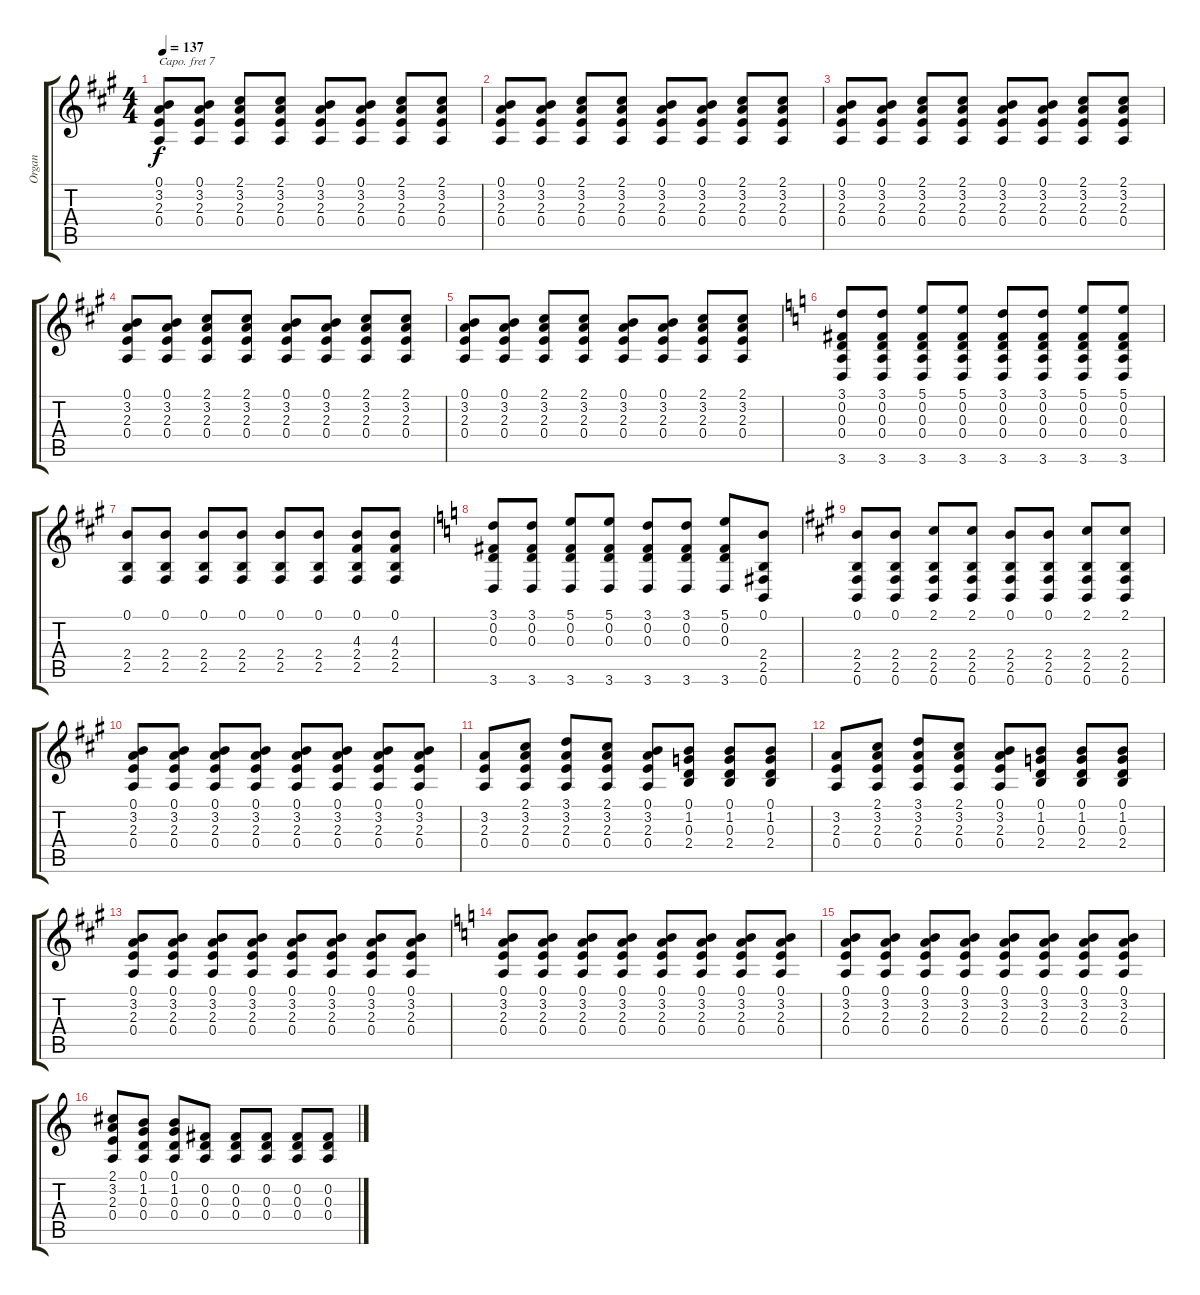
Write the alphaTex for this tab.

\track ("Organ" "Organ") {instrument drawbarorgan}
\staff {score tabs}
\capo 7
\tuning (E4 B3 G3 D3 A2 E2) {hide}
\ts (4 4)
\tempo 137
\clef g2
\ks a
(0.1 3.2 2.3 0.4).8{dy f} (0.1 3.2 2.3 0.4).8 (2.1 3.2 2.3 0.4).8 (2.1 3.2 2.3 0.4).8 (0.1 3.2 2.3 0.4).8 (0.1 3.2 2.3 0.4).8 (2.1 3.2 2.3 0.4).8 (2.1 3.2 2.3 0.4).8 |
(0.1 3.2 2.3 0.4).8 (0.1 3.2 2.3 0.4).8 (2.1 3.2 2.3 0.4).8 (2.1 3.2 2.3 0.4).8 (0.1 3.2 2.3 0.4).8 (0.1 3.2 2.3 0.4).8 (2.1 3.2 2.3 0.4).8 (2.1 3.2 2.3 0.4).8 |
(0.1 3.2 2.3 0.4).8 (0.1 3.2 2.3 0.4).8 (2.1 3.2 2.3 0.4).8 (2.1 3.2 2.3 0.4).8 (0.1 3.2 2.3 0.4).8 (0.1 3.2 2.3 0.4).8 (2.1 3.2 2.3 0.4).8 (2.1 3.2 2.3 0.4).8 |
(0.1 3.2 2.3 0.4).8 (0.1 3.2 2.3 0.4).8 (2.1 3.2 2.3 0.4).8 (2.1 3.2 2.3 0.4).8 (0.1 3.2 2.3 0.4).8 (0.1 3.2 2.3 0.4).8 (2.1 3.2 2.3 0.4).8 (2.1 3.2 2.3 0.4).8 |
(0.1 3.2 2.3 0.4).8 (0.1 3.2 2.3 0.4).8 (2.1 3.2 2.3 0.4).8 (2.1 3.2 2.3 0.4).8 (0.1 3.2 2.3 0.4).8 (0.1 3.2 2.3 0.4).8 (2.1 3.2 2.3 0.4).8 (2.1 3.2 2.3 0.4).8 |
\ks c
(3.1 0.2 0.3 0.4 3.6).8 (3.1 0.2 0.3 0.4 3.6).8 (5.1 0.2 0.3 0.4 3.6).8 (5.1 0.2 0.3 0.4 3.6).8 (3.1 0.2 0.3 0.4 3.6).8 (3.1 0.2 0.3 0.4 3.6).8 (5.1 0.2 0.3 0.4 3.6).8 (5.1 0.2 0.3 0.4 3.6).8 |
\ks a
(0.1 2.4 2.5).8 (0.1 2.4 2.5).8 (0.1 2.4 2.5).8 (0.1 2.4 2.5).8 (0.1 2.4 2.5).8 (0.1 2.4 2.5).8 (0.1 4.3 2.4 2.5).8 (0.1 4.3 2.4 2.5).8 |
\ks c
(3.1 0.2 0.3 3.6).8 (3.1 0.2 0.3 3.6).8 (5.1 0.2 0.3 3.6).8 (5.1 0.2 0.3 3.6).8 (3.1 0.2 0.3 3.6).8 (3.1 0.2 0.3 3.6).8 (5.1 0.2 0.3 3.6).8 (0.1 2.4 2.5 0.6).8 |
\ks a
(0.1 2.4 2.5 0.6).8 (0.1 2.4 2.5 0.6).8 (2.1 2.4 2.5 0.6).8 (2.1 2.4 2.5 0.6).8 (0.1 2.4 2.5 0.6).8 (0.1 2.4 2.5 0.6).8 (2.1 2.4 2.5 0.6).8 (2.1 2.4 2.5 0.6).8 |
(0.1 3.2 2.3 0.4).8 (0.1 3.2 2.3 0.4).8 (0.1 3.2 2.3 0.4).8 (0.1 3.2 2.3 0.4).8 (0.1 3.2 2.3 0.4).8 (0.1 3.2 2.3 0.4).8 (0.1 3.2 2.3 0.4).8 (0.1 3.2 2.3 0.4).8 |
(3.2 2.3 0.4).8 (2.1 3.2 2.3 0.4).8 (3.1 3.2 2.3 0.4).8 (2.1 3.2 2.3 0.4).8 (0.1 3.2 2.3 0.4).8 (0.1 1.2 0.3 2.4).8 (0.1 1.2 0.3 2.4).8 (0.1 1.2 0.3 2.4).8 |
(3.2 2.3 0.4).8 (2.1 3.2 2.3 0.4).8 (3.1 3.2 2.3 0.4).8 (2.1 3.2 2.3 0.4).8 (0.1 3.2 2.3 0.4).8 (0.1 1.2 0.3 2.4).8 (0.1 1.2 0.3 2.4).8 (0.1 1.2 0.3 2.4).8 |
(0.1 3.2 2.3 0.4).8 (0.1 3.2 2.3 0.4).8 (0.1 3.2 2.3 0.4).8 (0.1 3.2 2.3 0.4).8 (0.1 3.2 2.3 0.4).8 (0.1 3.2 2.3 0.4).8 (0.1 3.2 2.3 0.4).8 (0.1 3.2 2.3 0.4).8 |
\ks c
(0.1 3.2 2.3 0.4).8 (0.1 3.2 2.3 0.4).8 (0.1 3.2 2.3 0.4).8 (0.1 3.2 2.3 0.4).8 (0.1 3.2 2.3 0.4).8 (0.1 3.2 2.3 0.4).8 (0.1 3.2 2.3 0.4).8 (0.1 3.2 2.3 0.4).8 |
(0.1 3.2 2.3 0.4).8 (0.1 3.2 2.3 0.4).8 (0.1 3.2 2.3 0.4).8 (0.1 3.2 2.3 0.4).8 (0.1 3.2 2.3 0.4).8 (0.1 3.2 2.3 0.4).8 (0.1 3.2 2.3 0.4).8 (0.1 3.2 2.3 0.4).8 |
(2.1 3.2 2.3 0.4).8 (0.1 1.2 0.3 0.4).8 (0.1 1.2 0.3 0.4).8 (0.2 0.3 0.4).8 (0.2 0.3 0.4).8 (0.2 0.3 0.4).8 (0.2 0.3 0.4).8 (0.2 0.3 0.4).8
